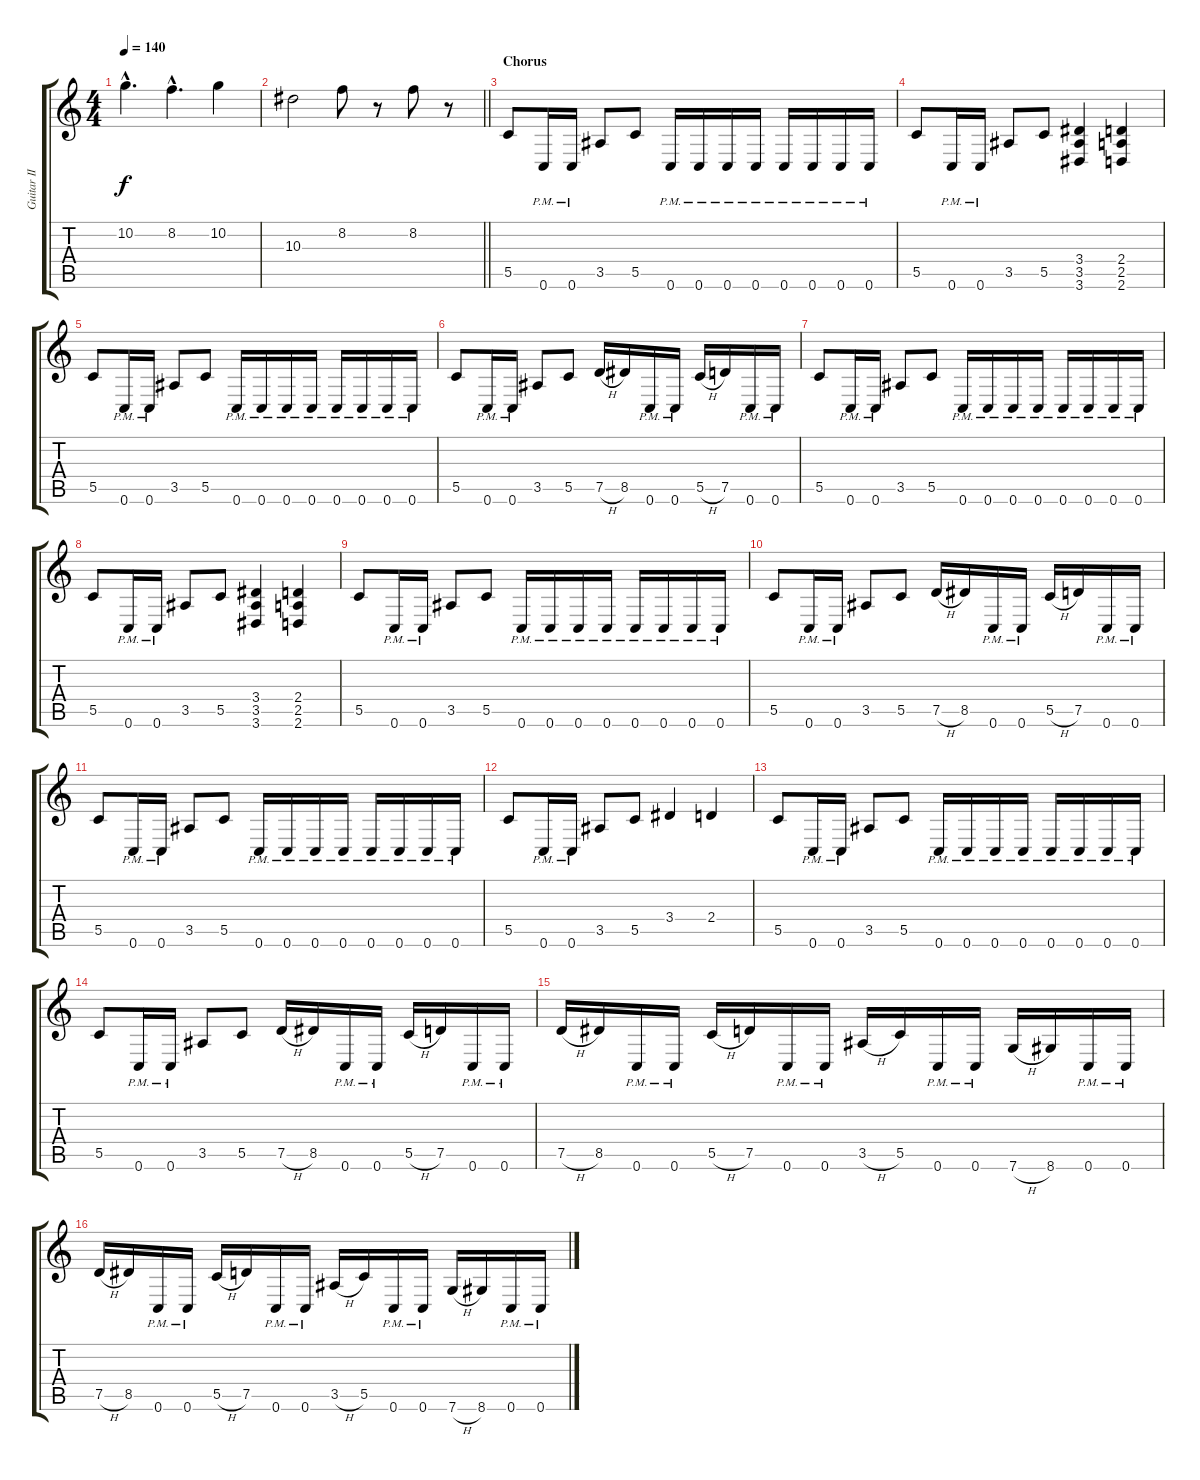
\track ("Guitar II" "Guitar II") {instrument distortionguitar}
\staff {score tabs}
\tuning (D4 A3 F3 C3 G2 C2) {hide}
\ts (4 4)
\tempo 140
\clef g2
\ks c
10.2{hac}.4{d dy f} 8.2{hac}.4{d} 10.2.4 |
\barLineRight lightlight
10.3.2 8.2.8 r.8 8.2.8 r.8 |
\section ("" "Chorus")
5.5.8 0.6{pm}.16 0.6{pm}.16 3.5.8 5.5.8 0.6{pm}.16 0.6{pm}.16 0.6{pm}.16 0.6{pm}.16 0.6{pm}.16 0.6{pm}.16 0.6{pm}.16 0.6{pm}.16 |
5.5.8 0.6{pm}.16 0.6{pm}.16 3.5.8 5.5.8 (3.4 3.5 3.6).4 (2.4 2.5 2.6).4 |
5.5.8 0.6{pm}.16 0.6{pm}.16 3.5.8 5.5.8 0.6{pm}.16 0.6{pm}.16 0.6{pm}.16 0.6{pm}.16 0.6{pm}.16 0.6{pm}.16 0.6{pm}.16 0.6{pm}.16 |
5.5.8 0.6{pm}.16 0.6{pm}.16 3.5.8 5.5.8 7.5{h}.16 8.5.16 0.6{pm}.16 0.6{pm}.16 5.5{h}.16 7.5.16 0.6{pm}.16 0.6{pm}.16 |
5.5.8 0.6{pm}.16 0.6{pm}.16 3.5.8 5.5.8 0.6{pm}.16 0.6{pm}.16 0.6{pm}.16 0.6{pm}.16 0.6{pm}.16 0.6{pm}.16 0.6{pm}.16 0.6{pm}.16 |
5.5.8 0.6{pm}.16 0.6{pm}.16 3.5.8 5.5.8 (3.4 3.5 3.6).4 (2.4 2.5 2.6).4 |
5.5.8 0.6{pm}.16 0.6{pm}.16 3.5.8 5.5.8 0.6{pm}.16 0.6{pm}.16 0.6{pm}.16 0.6{pm}.16 0.6{pm}.16 0.6{pm}.16 0.6{pm}.16 0.6{pm}.16 |
5.5.8 0.6{pm}.16 0.6{pm}.16 3.5.8 5.5.8 7.5{h}.16 8.5.16 0.6{pm}.16 0.6{pm}.16 5.5{h}.16 7.5.16 0.6{pm}.16 0.6{pm}.16 |
5.5.8 0.6{pm}.16 0.6{pm}.16 3.5.8 5.5.8 0.6{pm}.16 0.6{pm}.16 0.6{pm}.16 0.6{pm}.16 0.6{pm}.16 0.6{pm}.16 0.6{pm}.16 0.6{pm}.16 |
5.5.8 0.6{pm}.16 0.6{pm}.16 3.5.8 5.5.8 3.4.4 2.4.4 |
5.5.8 0.6{pm}.16 0.6{pm}.16 3.5.8 5.5.8 0.6{pm}.16 0.6{pm}.16 0.6{pm}.16 0.6{pm}.16 0.6{pm}.16 0.6{pm}.16 0.6{pm}.16 0.6{pm}.16 |
5.5.8 0.6{pm}.16 0.6{pm}.16 3.5.8 5.5.8 7.5{h}.16 8.5.16 0.6{pm}.16 0.6{pm}.16 5.5{h}.16 7.5.16 0.6{pm}.16 0.6{pm}.16 |
7.5{h}.16 8.5.16 0.6{pm}.16 0.6{pm}.16 5.5{h}.16 7.5.16 0.6{pm}.16 0.6{pm}.16 3.5{h}.16 5.5.16 0.6{pm}.16 0.6{pm}.16 7.6{h}.16 8.6.16 0.6{pm}.16 0.6{pm}.16 |
7.5{h}.16 8.5.16 0.6{pm}.16 0.6{pm}.16 5.5{h}.16 7.5.16 0.6{pm}.16 0.6{pm}.16 3.5{h}.16 5.5.16 0.6{pm}.16 0.6{pm}.16 7.6{h}.16 8.6.16 0.6{pm}.16 0.6{pm}.16
